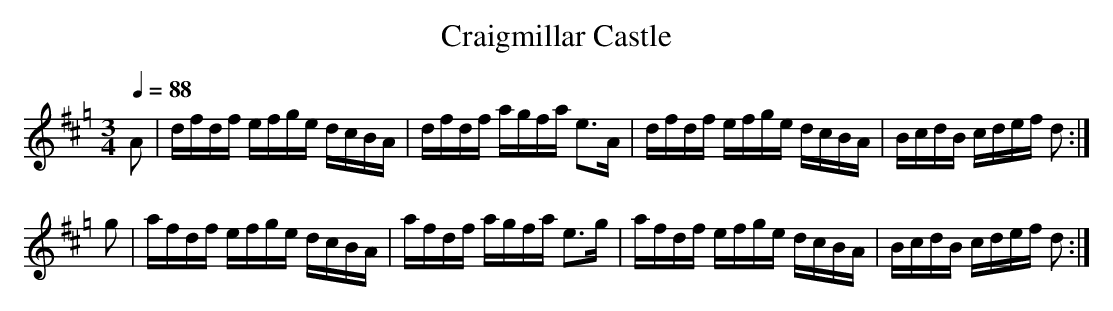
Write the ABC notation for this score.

X:1
T:Craigmillar Castle
M:3/4
L:1/16
Q:1/4=88
K:Hp
A2|dfdf efge dcBA|dfdf agfa e3A|dfdf efge dcBA|BcdB cdef d2:|
g2|afdf efge dcBA|afdf agfa e3g|afdf efge dcBA|BcdB cdef d2:|
